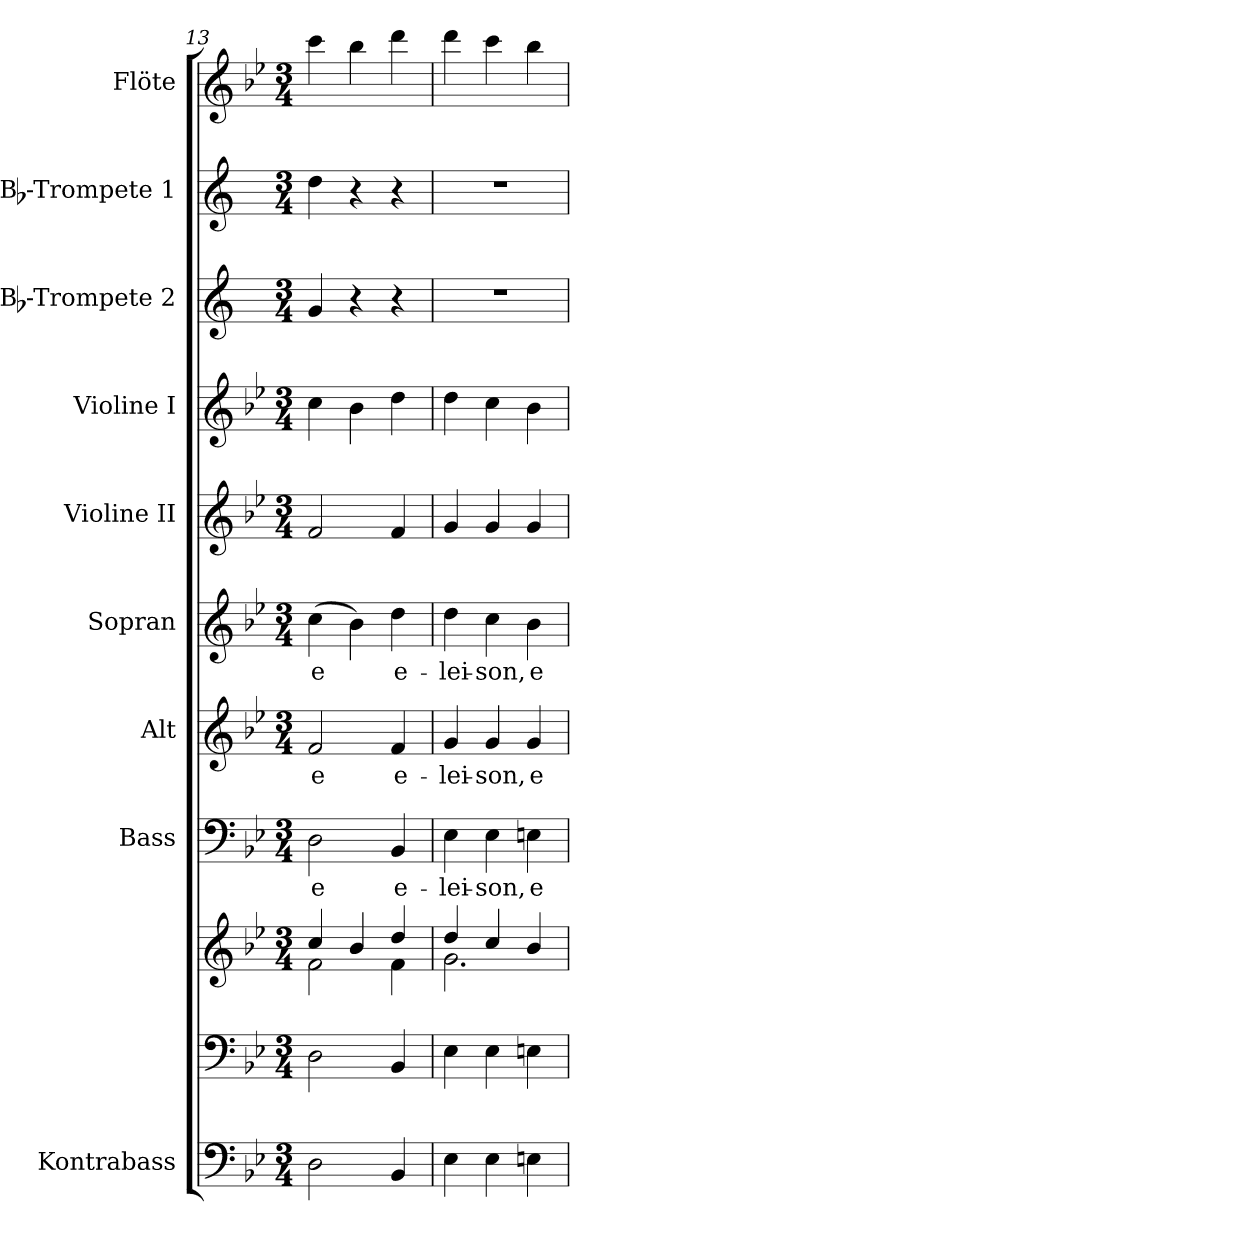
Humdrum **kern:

**kern	**kern	**kern	**kern	**text	**kern	**text	**kern	**text	**kern	**kern	**kern	**kern	**kern
*part10	*part9	*part9	*part8	*part8	*part7	*part7	*part6	*part6	*part5	*part4	*part3	*part2	*part1
*staff11	*staff10	*staff9	*staff8	*staff8	*staff7	*staff7	*staff6	*staff6	*staff5	*staff4	*staff3	*staff2	*staff1
*I"Kontrabass	*	*	*I"Bass	*	*I"Alt	*	*I"Sopran	*	*I"Violine II	*I"Violine I	*I"Bb-Trompete 2	*I"Bb-Trompete 1	*I"Flöte
*I'Kb.	*	*	*I'B.	*	*I'A.	*	*I'S.	*	*I'Vl. II	*I'Vl. I	*I'Bb Trp. 2	*I'Bb Trp. 1	*I'Fl.
*clefF4	*clefF4	*clefG2	*clefF4	*	*clefG2	*	*clefG2	*	*clefG2	*clefG2	*clefG2	*clefG2	*clefG2
*ITrd7c12	*	*	*	*	*	*	*	*	*	*	*ITrd1c2	*ITrd1c2	*
*k[b-e-]	*k[b-e-]	*k[b-e-]	*k[b-e-]	*	*k[b-e-]	*	*k[b-e-]	*	*k[b-e-]	*k[b-e-]	*k[b-e-]	*k[b-e-]	*k[b-e-]
*B-:	*B-:	*B-:	*B-:	*	*B-:	*	*B-:	*	*B-:	*B-:	*B-:	*B-:	*B-:
*M3/4	*M3/4	*M3/4	*M3/4	*	*M3/4	*	*M3/4	*	*M3/4	*M3/4	*M3/4	*M3/4	*M3/4
=13	=13	=13	=13	=13	=13	=13	=13	=13	=13	=13	=13	=13	=13
*	*	*^	*	*	*	*	*	*	*	*	*	*	*
!	!	!	!	!	!LO:LY:b	!	!LO:LY:b	!	!LO:LY:b	!	!	!	!	!
2DD\	2D\	4cc/	2f\	2D\	-e	2f/	-e	(>4cc\	-e	2f/	4cc\	4f/	4cc\	4ccc\
.	.	4b-/	.	.	.	.	.	4b-\)	.	.	4b-\	4r	4r	4bb-\
!	!	!	!	!	!LO:LY:b	!	!LO:LY:b	!	!LO:LY:b	!	!	!	!	!
4BBB-/	4BB-/	4dd/	4f\	4BB-/	e-	4f/	e-	4dd\	e-	4f/	4dd\	4r	4r	4ddd\
=14	=14	=14	=14	=14	=14	=14	=14	=14	=14	=14	=14	=14	=14	=14
!	!	!	!	!	!LO:LY:b	!	!LO:LY:b	!	!LO:LY:b	!	!	!	!	!
4EE-\	4E-\	4dd/	2.g\	4E-\	-lei-	4g/	-lei-	4dd\	-lei-	4g/	4dd\	2.r	2.r	4ddd\
!	!	!	!	!	!LO:LY:b	!	!LO:LY:b	!	!LO:LY:b	!	!	!	!	!
4EE-\	4E-\	4cc/	.	4E-\	-son,	4g/	-son,	4cc\	-son,	4g/	4cc\	.	.	4ccc\
!	!	!	!	!	!LO:LY:b	!	!LO:LY:b	!	!LO:LY:b	!	!	!	!	!
4EEn\	4En\	4b-/	.	4En\	e-	4g/	e-	4b-\	e-	4g/	4b-\	.	.	4bb-\
*	*	*v	*v	*	*	*	*	*	*	*	*	*	*	*
=	=	=	=	=	=	=	=	=	=	=	=	=	=
*-	*-	*-	*-	*-	*-	*-	*-	*-	*-	*-	*-	*-	*-
